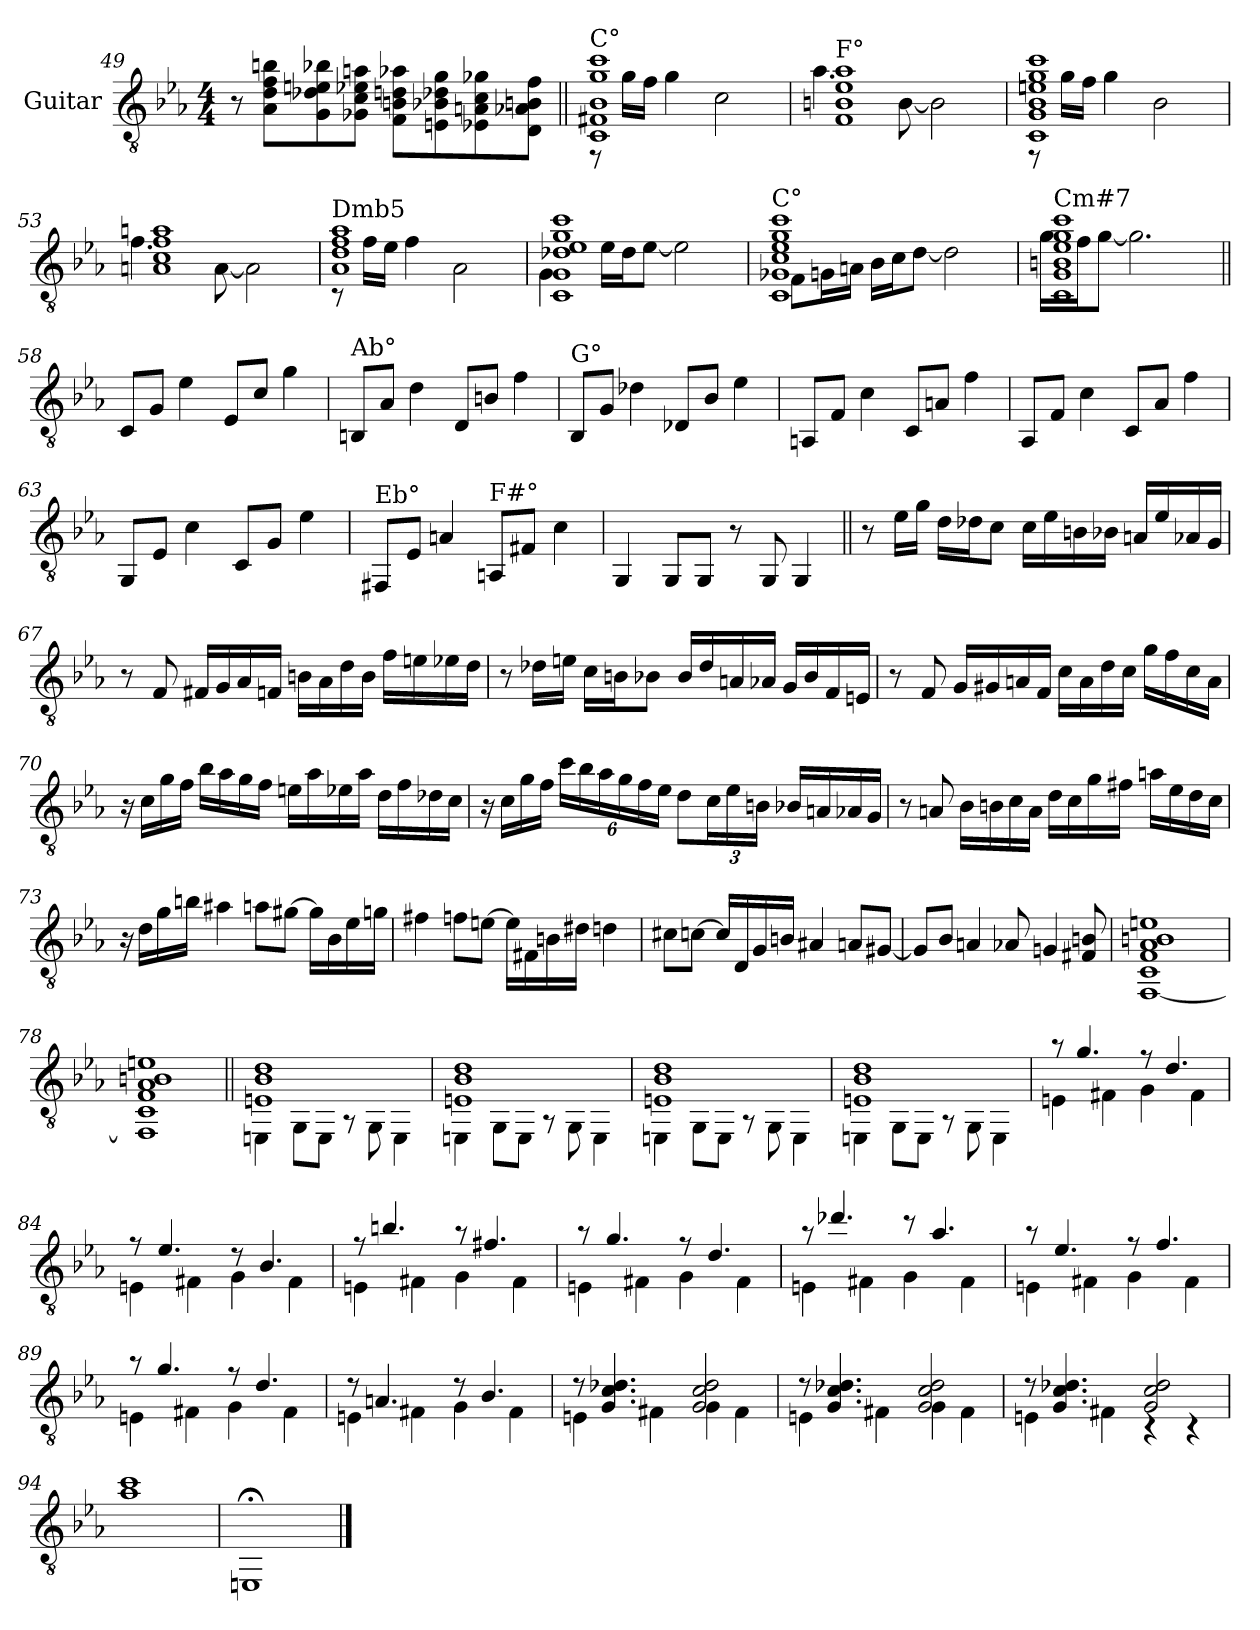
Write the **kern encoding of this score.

**kern
*part1
*staff1
*I"Guitar
*clefGv2
*k[b-e-a-]
*E-:
*M4/4
=49
8r
8A-\ 8d\ 8f\ 8bn\L
8G\ 8d-X\ 8en\ 8b-X\
8G-X\ 8c\ 8e-X\ 8an\J
8F\ 8Bn\ 8dn\ 8a-X\L
8En\ 8B-X\ 8d-X\ 8g\
8E-X\ 8An\ 8c\ 8g-X\
8D\ 8A-X\ 8Bn\ 8f\J
!!LO:LB:g=z
=50||
*^
!LO:TX:a:t=C°	!
1C 1F#X 1B- 1g 1cc	8r
.	16g\LL
.	16f\JJ
.	4g\
.	2c\
=51	=51
!LO:TX:a:t=F°	!
1F 1Bn 1e- 1a-	4.a-\
.	[8B\
.	2B\]
=52	=52
1C 1G 1B- 1en 1g 1cc	8r
.	16g\LL
.	16f\JJ
.	4g\
.	2B-\
=53	=53
1An 1c 1f 1an	4.f\
.	[8A\
.	2A\]
!!LO:LB:g=z	!!
=54	=54
!LO:TX:a:t=Dmb5	!
1A- 1d 1f 1a-	8r
.	16f\LL
.	16e-\JJ
.	4f\
.	2A-\
=55	=55
1C 1G 1d-X 1e- 1g 1cc	4G\
.	16e-\LL
.	16d-\J
.	[8e-\J
.	2e-\]
=56	=56
!LO:TX:a:t=C°	!
1C 1G-X 1c 1e- 1g 1cc	8F\L
.	16Gn\L
.	16An\JJ
.	16B-\LL
.	16c\J
.	[8d\J
.	2d\]
=57	=57
!LO:TX:a:t=Cm#7	!
1C 1G 1Bn 1e- 1g 1cc	16g\LL
.	16f\J
.	[8g\J
.	2.g\]
*v	*v
!!LO:PB:g=z
=58||
8C/L
8G/J
4e-\
8E-/L
8c/J
4g\
=59
!LO:TX:a:t=Ab°
8BBn/L
8A-/J
4d\
8D/L
8Bn/J
4f\
=60
!LO:TX:a:t=G°
8BB-/L
8G/J
4d-X\
8D-X/L
8B-/J
4e-\
=61
8AAn/L
8F/J
4c\
8C/L
8An/J
4f\
!!LO:LB:g=z
=62
8AA-/L
8F/J
4c\
8C/L
8A-/J
4f\
=63
8GG/L
8E-/J
4c\
8C/L
8G/J
4e-\
=64
!LO:TX:a:t=Eb°
8FF#X/L
8E-/J
4An/
!LO:TX:a:t=F#°
8AAn/L
8F#X/J
4c\
=65
4GG/
8GG/L
8GG/J
8r
8GG/
4GG/
!!LO:LB:g=z
=66||
8r
16e-\LL
16g\JJ
16d\LL
16d-X\J
8c\J
16c\LL
16e-\
16Bn\
16B-X\JJ
16An/LL
16e-/
16A-X/
16G/JJ
=67
8r
8F/
16F#X/LL
16G/
16A-/
16Fn/JJ
16Bn\LL
16A-\
16d\
16B\JJ
16f\LL
16en\
16e-X\
16d\JJ
!!LO:LB:g=z
=68
8r
16d-X\LL
16en\JJ
16c\LL
16Bn\J
8B-X\J
16B-/LL
16d-/
16An/
16A-X/JJ
16G/LL
16B-/
16F/
16En/JJ
=69
8r
8F/
16G/LL
16G#X/
16An/
16F/JJ
16c\LL
16A\
16d\
16c\JJ
16g\LL
16f\
16c\
16A\JJ
!!LO:LB:g=z
=70
16r
16c\LL
16g\
16f\JJ
16b-\LL
16a-\
16g\
16f\JJ
16en\LL
16a-\
16e-X\
16a-\JJ
16d\LL
16f\
16d-X\
16c\JJ
=71
16r
16c\LL
16g\
16f\JJ
*Xbrackettup
24cc\LL
24b-\
24a-\
24g\
24f\
24e-\JJ
8d\L
24c\L
24e-\
24Bn\JJ
16B-X/LL
16An/
16A-X/
16G/JJ
!!LO:LB:g=z
=72
8r
8An/
16B-\LL
16Bn\
16c\
16A\JJ
16d\LL
16c\
16g\
16f#X\JJ
16an\LL
16e-\
16d\
16c\JJ
=73
16r
16d\LL
16g\
16bn\JJ
4a#X\
8an\L
[8g#X\J
16g#\LL]
16B-\
16e-\
16gn\JJ
=74
4f#X\
8fn\L
[8en\J
16e\LL]
16F#X\
16Bn\
16d#X\JJ
4dn\
!!LO:LB:g=z
=75
8c#X\L
[8cn\J
16c/LL]
16D/
16G/
16Bn/JJ
4A#X/
8An/L
[8G#X/J
=76
8G#/L]
8B-/J
4An/
8A-X/
4Gn/
8F#X/ 8Bn/
=77
[1FF 1C 1F 1A- 1Bn 1en
=78
1FF] 1C 1F 1A- 1Bn 1en
!!LO:PB:g=z
=79||
*^
1En 1B- 1d	4EEn\
.	8GG\L
.	8EE\J
.	8r
.	8GG\
.	4EE\
=80	=80
1En 1B- 1d	4EEn\
.	8GG\L
.	8EE\J
.	8r
.	8GG\
.	4EE\
=81	=81
1En 1B- 1d	4EEn\
.	8GG\L
.	8EE\J
.	8r
.	8GG\
.	4EE\
=82	=82
1En 1B- 1d	4EEn\
.	8GG\L
.	8EE\J
.	8r
.	8GG\
.	4EE\
!!LO:LB:g=z	!!
=83	=83
8r	4En\
4.g/	.
.	4F#X\
8r	4G\
4.d/	.
.	4F#\
=84	=84
8r	4En\
4.e-/	.
.	4F#X\
8r	4G\
4.B-/	.
.	4F#\
=85	=85
8r	4En\
4.bn/	.
.	4F#X\
8r	4G\
4.f#X/	.
.	4F#\
!!LO:LB:g=z	!!
=86	=86
8r	4En\
4.g/	.
.	4F#X\
8r	4G\
4.d/	.
.	4F#\
=87	=87
8r	4En\
4.dd-X/	.
.	4F#X\
8r	4G\
4.a-/	.
.	4F#\
=88	=88
8r	4En\
4.e-/	.
.	4F#X\
8r	4G\
4.f/	.
.	4F#\
!!LO:LB:g=z	!!
=89	=89
8r	4En\
4.g/	.
.	4F#X\
8r	4G\
4.d/	.
.	4F#\
=90	=90
8r	4En\
4.An/	.
.	4F#X\
8r	4G\
4.B-/	.
.	4F#\
=91	=91
8r	4En\
4.G/ 4.c/ 4.d-X/	.
.	4F#X\
2G/ 2c/ 2d-/	4G\
.	4F#\
!!LO:LB:g=z	!!
=92	=92
8r	4En\
4.G/ 4.c/ 4.d-X/	.
.	4F#X\
2G/ 2c/ 2d-/	4G\
.	4F#\
=93	=93
8r	4En\
4.G/ 4.c/ 4.d-X/	.
.	4F#X\
2G/ 2c/ 2d-/	4rC
.	4rC
*v	*v
!!LO:LB:g=z
=94
1a- 1cc
=95
1EEn;<
==
*-
